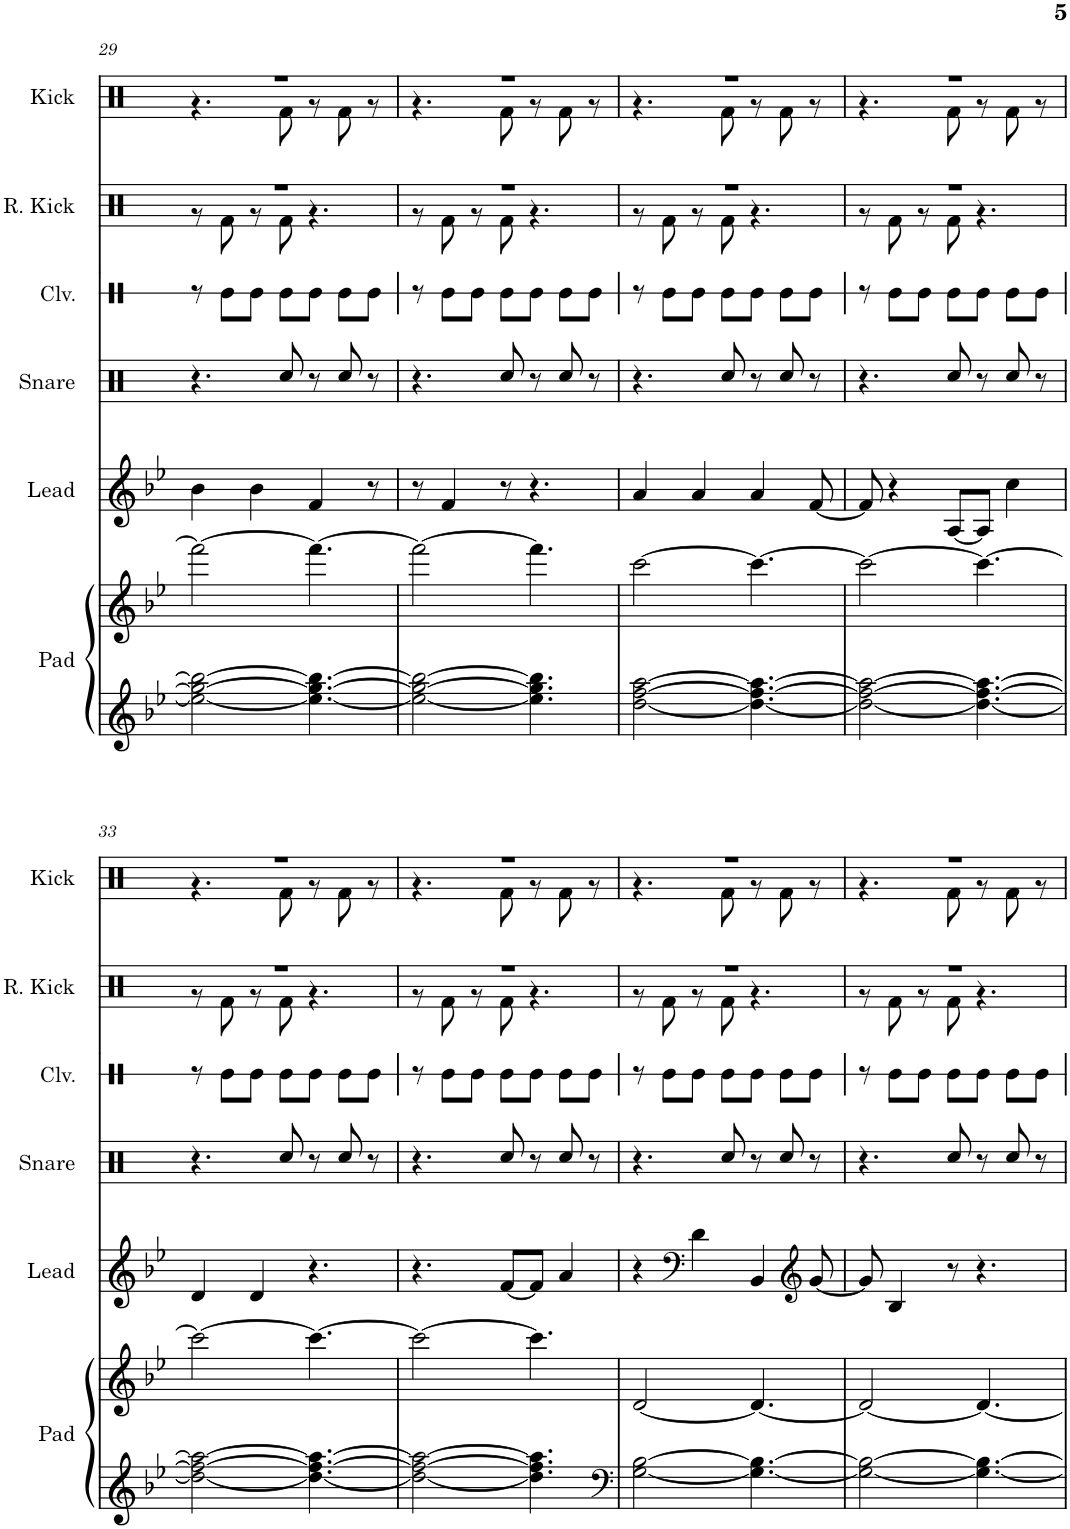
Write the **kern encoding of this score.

**kern	**kern	**kern	**kern	**kern	**kern	**kern
*part6	*part6	*part5	*part4	*part3	*part2	*part1
*staff7	*staff6	*staff5	*staff4	*staff3	*staff2	*staff1
*I"Pad	*	*I"Lead	*I"Snare	*I"Claves	*I"Reverb Kick	*I"Kick
*I'Pad	*	*I'Lead	*I'Snare	*I'Clv.	*I'R. Kick	*I'Kick
!!LO:PB:g=z
*clefG2	*clefG2	*clefG2	*clefX	*clefX	*clefX	*clefX
*k[b-e-]	*k[b-e-]	*k[b-e-]	*k[b-e-]	*k[b-e-]	*k[b-e-]	*k[b-e-]
*M7/8	*M7/8	*M7/8	*M7/8	*M7/8	*M7/8	*M7/8
=29	=29	=29	=29	=29	=29	=29
*	*	*	*	*	*^	*^
2ee-\_ 2gg\_ 2bb-\_	2fff\_	4b-\	4.r	8r	2..r	8r	2..r	4.r
.	.	.	.	8Re\L	.	8Rf\	.	.
.	.	4b-\	.	8Re\J	.	8r	.	.
.	.	.	8Rcc/	8Re\L	.	8Rf\	.	8Rf\
4.ee-\_ 4.gg\_ 4.bb-\_	4.fff\_	4f/	8r	8Re\J	.	4.r	.	8r
.	.	.	8Rcc/	8Re\L	.	.	.	8Rf\
.	.	8r	8r	8Re\J	.	.	.	8r
=30	=30	=30	=30	=30	=30	=30	=30	=30
2ee-\_ 2gg\_ 2bb-\_	2fff\_	8r	4.r	8r	2..r	8r	2..r	4.r
.	.	4f/	.	8Re\L	.	8Rf\	.	.
.	.	.	.	8Re\J	.	8r	.	.
.	.	8r	8Rcc/	8Re\L	.	8Rf\	.	8Rf\
4.ee-\] 4.gg\] 4.bb-\]	4.fff\]	4.r	8r	8Re\J	.	4.r	.	8r
.	.	.	8Rcc/	8Re\L	.	.	.	8Rf\
.	.	.	8r	8Re\J	.	.	.	8r
=31	=31	=31	=31	=31	=31	=31	=31	=31
[2dd\ [2ff\ [2aa\	[2ccc\	4a/	4.r	8r	2..r	8r	2..r	4.r
.	.	.	.	8Re\L	.	8Rf\	.	.
.	.	4a/	.	8Re\J	.	8r	.	.
.	.	.	8Rcc/	8Re\L	.	8Rf\	.	8Rf\
4.dd\_ 4.ff\_ 4.aa\_	4.ccc\_	4a/	8r	8Re\J	.	4.r	.	8r
.	.	.	8Rcc/	8Re\L	.	.	.	8Rf\
.	.	[8f/	8r	8Re\J	.	.	.	8r
=32	=32	=32	=32	=32	=32	=32	=32	=32
2dd\_ 2ff\_ 2aa\_	2ccc\_	8f/]	4.r	8r	2..r	8r	2..r	4.r
.	.	4r	.	8Re\L	.	8Rf\	.	.
.	.	.	.	8Re\J	.	8r	.	.
.	.	[8A/L	8Rcc/	8Re\L	.	8Rf\	.	8Rf\
4.dd\_ 4.ff\_ 4.aa\_	4.ccc\_	8A/J]	8r	8Re\J	.	4.r	.	8r
.	.	4cc\	8Rcc/	8Re\L	.	.	.	8Rf\
.	.	.	8r	8Re\J	.	.	.	8r
!!LO:LB:g=z	!!
=33	=33	=33	=33	=33	=33	=33	=33	=33
2dd\_ 2ff\_ 2aa\_	2ccc\_	4d/	4.r	8r	2..r	8r	2..r	4.r
.	.	.	.	8Re\L	.	8Rf\	.	.
.	.	4d/	.	8Re\J	.	8r	.	.
.	.	.	8Rcc/	8Re\L	.	8Rf\	.	8Rf\
4.dd\_ 4.ff\_ 4.aa\_	4.ccc\_	4.r	8r	8Re\J	.	4.r	.	8r
.	.	.	8Rcc/	8Re\L	.	.	.	8Rf\
.	.	.	8r	8Re\J	.	.	.	8r
=34	=34	=34	=34	=34	=34	=34	=34	=34
2dd\_ 2ff\_ 2aa\_	2ccc\_	4.r	4.r	8r	2..r	8r	2..r	4.r
.	.	.	.	8Re\L	.	8Rf\	.	.
.	.	.	.	8Re\J	.	8r	.	.
.	.	[8f/L	8Rcc/	8Re\L	.	8Rf\	.	8Rf\
4.dd\] 4.ff\] 4.aa\]	4.ccc\]	8f/J]	8r	8Re\J	.	4.r	.	8r
.	.	4a/	8Rcc/	8Re\L	.	.	.	8Rf\
.	.	.	8r	8Re\J	.	.	.	8r
=35	=35	=35	=35	=35	=35	=35	=35	=35
*clefF4	*	*	*	*	*	*	*	*
[2G\ [2B-\	[2d/	4r	4.r	8r	2..r	8r	2..r	4.r
.	.	.	.	8Re\L	.	8Rf\	.	.
*	*	*clefF4	*	*	*	*	*	*
.	.	4d\	.	8Re\J	.	8r	.	.
.	.	.	8Rcc/	8Re\L	.	8Rf\	.	8Rf\
4.G\_ 4.B-\_	4.d/_	4BB-/	8r	8Re\J	.	4.r	.	8r
.	.	.	8Rcc/	8Re\L	.	.	.	8Rf\
*	*	*clefG2	*	*	*	*	*	*
.	.	[8g/	8r	8Re\J	.	.	.	8r
=36	=36	=36	=36	=36	=36	=36	=36	=36
2G\_ 2B-\_	2d/_	8g/]	4.r	8r	2..r	8r	2..r	4.r
.	.	4B-/	.	8Re\L	.	8Rf\	.	.
.	.	.	.	8Re\J	.	8r	.	.
.	.	8r	8Rcc/	8Re\L	.	8Rf\	.	8Rf\
4.G\_ 4.B-\_	4.d/_	4.r	8r	8Re\J	.	4.r	.	8r
.	.	.	8Rcc/	8Re\L	.	.	.	8Rf\
.	.	.	8r	8Re\J	.	.	.	8r
*	*	*	*	*	*v	*v	*	*
*	*	*	*	*	*	*v	*v
=	=	=	=	=	=	=
*-	*-	*-	*-	*-	*-	*-
